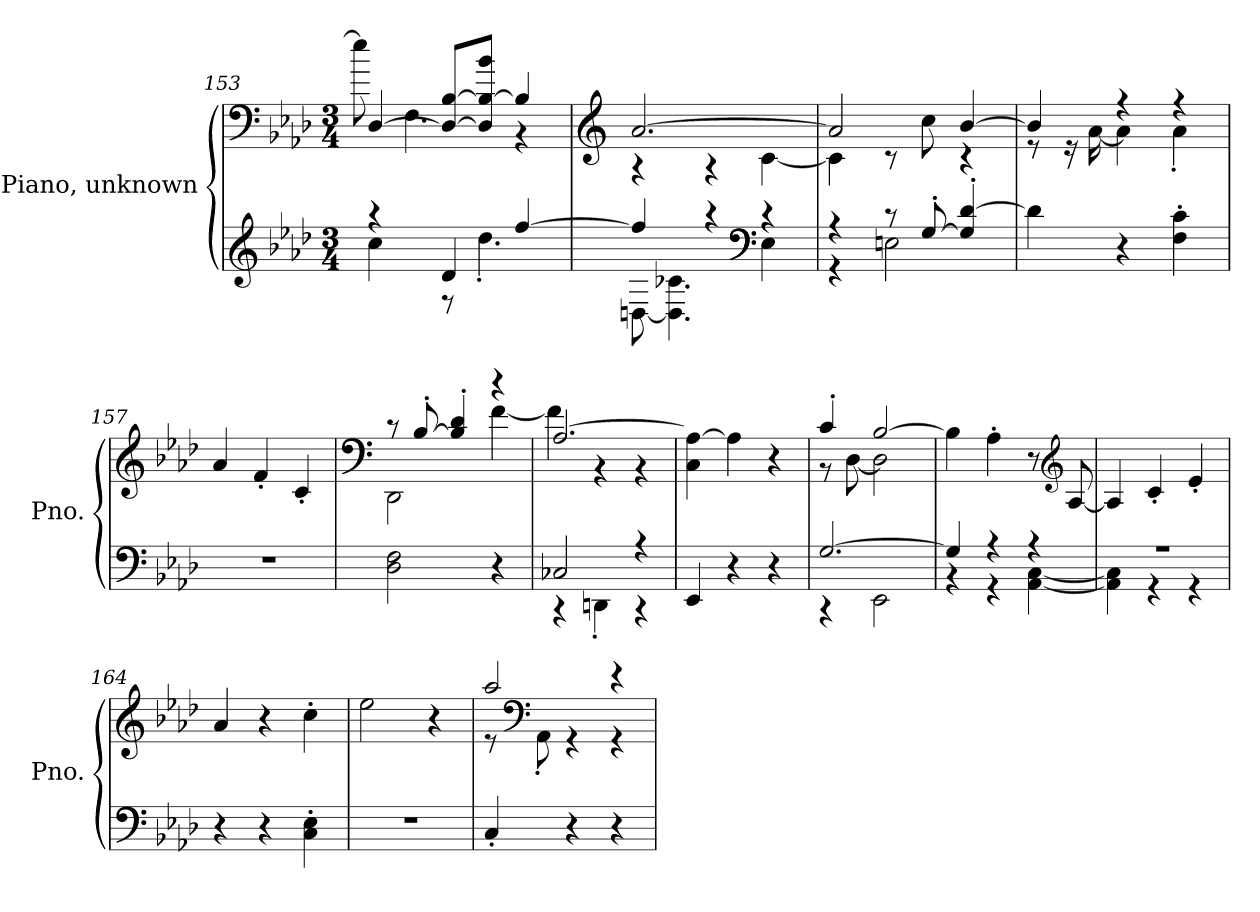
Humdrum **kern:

**kern	**kern
*part1	*part1
*staff2	*staff1
*I"Piano, unknown	*
*I'Pno.	*
*clefG2	*clefF4
*k[b-e-a-d-]	*k[b-e-a-d-]
*M3/4	*M3/4
=153	=153
*^	*^
4r	4cc\	[4D-/	8ee-\]
.	.	.	4.F\
4d-/	8r	8D-/_ [8B-/L	.
.	4.dd-'\	8D-/] 8B-/_ 8b-/J	.
[4ff/	.	4B-/]	4r
=154	=154	=154	=154
*	*	*clefG2	*
4ff/]	[8Dn\	[2.a-/	4r
.	4.D\] 4.c-X\	.	.
4r	.	.	4r
*clefF4	*	*	*
4r	4E-\	.	[4c\
!!LO:LB:g=z	!!
=155	=155	=155	=155
4r	4r	2a-/]	4c\]
8r	2En\	.	8r
[8G'/	.	.	8cc\
4G/]' [4d-/'	.	[4b-/	4r
*v	*v	*	*
=156	=156	=156
4d-\]	4b-/]	8r
.	.	16r
.	.	[16a-\
4r	4r	4a-\]
4F\' 4c\'	4r	4a-'\
*	*v	*v
=157	=157
2.r	4a-/
.	4f'/
.	4c'/
=158	=158
*	*clefF4
*	*^
2D-\ 2F\	8r	2DD-\
.	[8B-'/	.
.	4B-/]' 4d-/'	.
4r	4r	[4f\
=159	=159	=159
*^	*	*
2C-X/	4r	[2.A-/	4f\]
.	4DDn'\	.	4r
4r	4r	.	4r
*v	*v	*	*
*	*v	*v
=160	=160
4EE-/	4C\ 4A-\_
4r	4A-\]
4r	4r
=161	=161
*^	*^
[2.G/	4r	4c'/	8r
.	.	.	[8D-\
.	2EE-\	[2B-/	2D-\]
*	*	*v	*v
!!LO:PB:g=z
=162	=162	=162
4G/]	4r	4B-\]
4r	4r	4A-'\
4r	[4AA-\ [4C\	8r
*	*	*clefG2
.	.	[8A-/
=163	=163	=163
2.r	4AA-\] 4C\]	4A-/]
.	4r	4c'/
.	4r	4e-'/
*v	*v	*
=164	=164
4r	4a-/
4r	4r
4C\' 4E-\'	4cc'\
=165	=165
2.r	2ee-\
.	4r
=166	=166
*	*^
4C'/	2aa-/	8r
*	*clefF4	*
.	.	8AA-'\
4r	.	4r
4r	4r	4r
*	*v	*v
=	=
*-	*-
